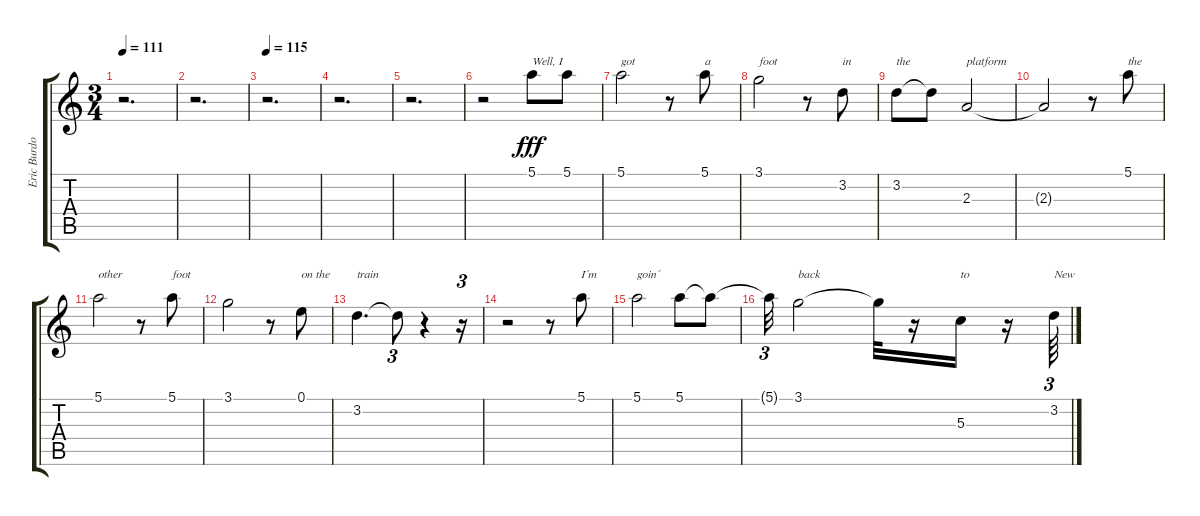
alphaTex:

\track ("Eric Burdon" "Eric Burdo") {instrument electricguitarjazz}
\staff {score tabs}
\tuning (E4 B3 G3 D3 A2 E2) {hide}
\ts (3 4)
\tempo 111
\clef g2
\ks c
r.2{d dy fff} |
r.2{d} |
\tempo 115
r.2{d} |
r.2{d} |
r.2{d} |
r.2 5.1.8{txt "Well, I"} 5.1.8 |
5.1.2{txt "got"} r.8 5.1.8{txt "a"} |
3.1.2{txt "foot"} r.8 3.2.8{txt "in "} |
3.2.8{txt "the"} 3.2{t}.8 2.3.2{txt "platform"} |
2.3{t}.2 r.8 5.1.8{txt "the"} |
5.1.2{txt "other"} r.8 5.1.8{txt "foot"} |
3.1.2 r.8 0.1.8{txt "on the "} |
3.2.4{d txt "train"} 3.2{t}.8{tu (3 2)} r.4 r.16{tu (3 2)} |
r.2 r.8 5.1.8{txt "I´m"} |
5.1.2{txt "goin´"} 5.1.8 5.1{t}.8 |
5.1{t}.32{tu (3 2)} 3.1.2{txt "back"} 3.1{t}.32 r.16 5.3.16{txt "to"} r.16 3.2.64{tu (3 2) txt "New"}
